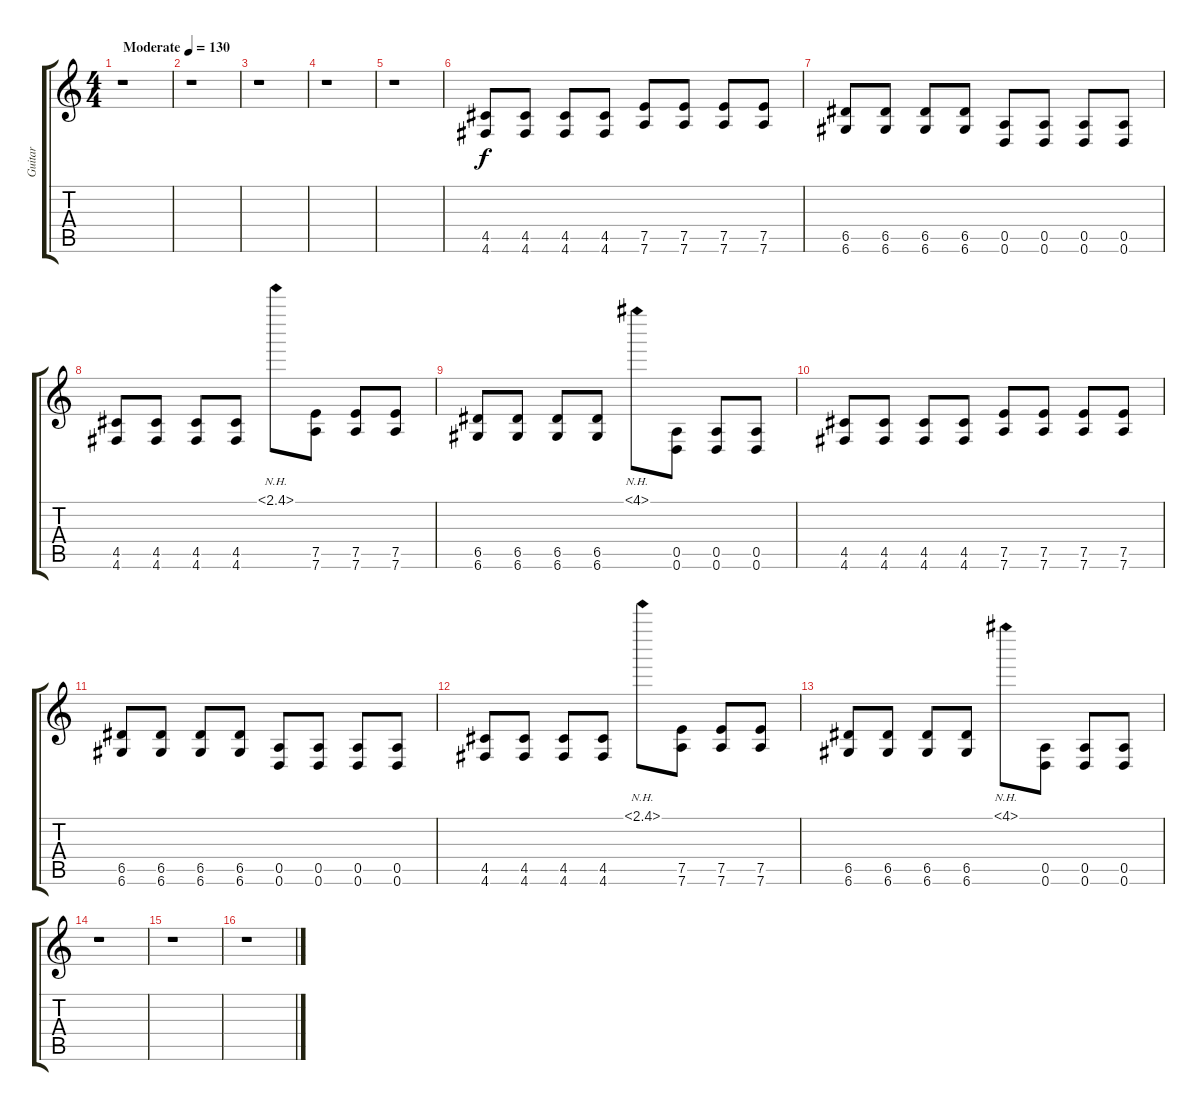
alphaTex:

\track ("Guitar" "Guitar") {instrument distortionguitar}
\staff {score tabs}
\tuning (E4 B3 G3 D3 A2 D2) {hide}
\ts (4 4)
\tempo (130 "Moderate")
\clef g2
\ks c
r.1{dy f instrument distortionguitar} |
r.1 |
r.1 |
r.1 |
r.1 |
(4.5 4.6).8 (4.5 4.6).8 (4.5 4.6).8 (4.5 4.6).8 (7.5 7.6).8 (7.5 7.6).8 (7.5 7.6).8 (7.5 7.6).8 |
(6.5 6.6).8 (6.5 6.6).8 (6.5 6.6).8 (6.5 6.6).8 (0.5 0.6).8 (0.5 0.6).8 (0.5 0.6).8 (0.5 0.6).8 |
(4.5 4.6).8 (4.5 4.6).8 (4.5 4.6).8 (4.5 4.6).8 2.1{nh}.8 (7.5 7.6).8 (7.5 7.6).8 (7.5 7.6).8 |
(6.5 6.6).8 (6.5 6.6).8 (6.5 6.6).8 (6.5 6.6).8 4.1{nh}.8 (0.5 0.6).8 (0.5 0.6).8 (0.5 0.6).8 |
(4.5 4.6).8 (4.5 4.6).8 (4.5 4.6).8 (4.5 4.6).8 (7.5 7.6).8 (7.5 7.6).8 (7.5 7.6).8 (7.5 7.6).8 |
(6.5 6.6).8 (6.5 6.6).8 (6.5 6.6).8 (6.5 6.6).8 (0.5 0.6).8 (0.5 0.6).8 (0.5 0.6).8 (0.5 0.6).8 |
(4.5 4.6).8 (4.5 4.6).8 (4.5 4.6).8 (4.5 4.6).8 2.1{nh}.8 (7.5 7.6).8 (7.5 7.6).8 (7.5 7.6).8 |
(6.5 6.6).8 (6.5 6.6).8 (6.5 6.6).8 (6.5 6.6).8 4.1{nh}.8 (0.5 0.6).8 (0.5 0.6).8 (0.5 0.6).8 |
r.1 |
r.1 |
r.1
